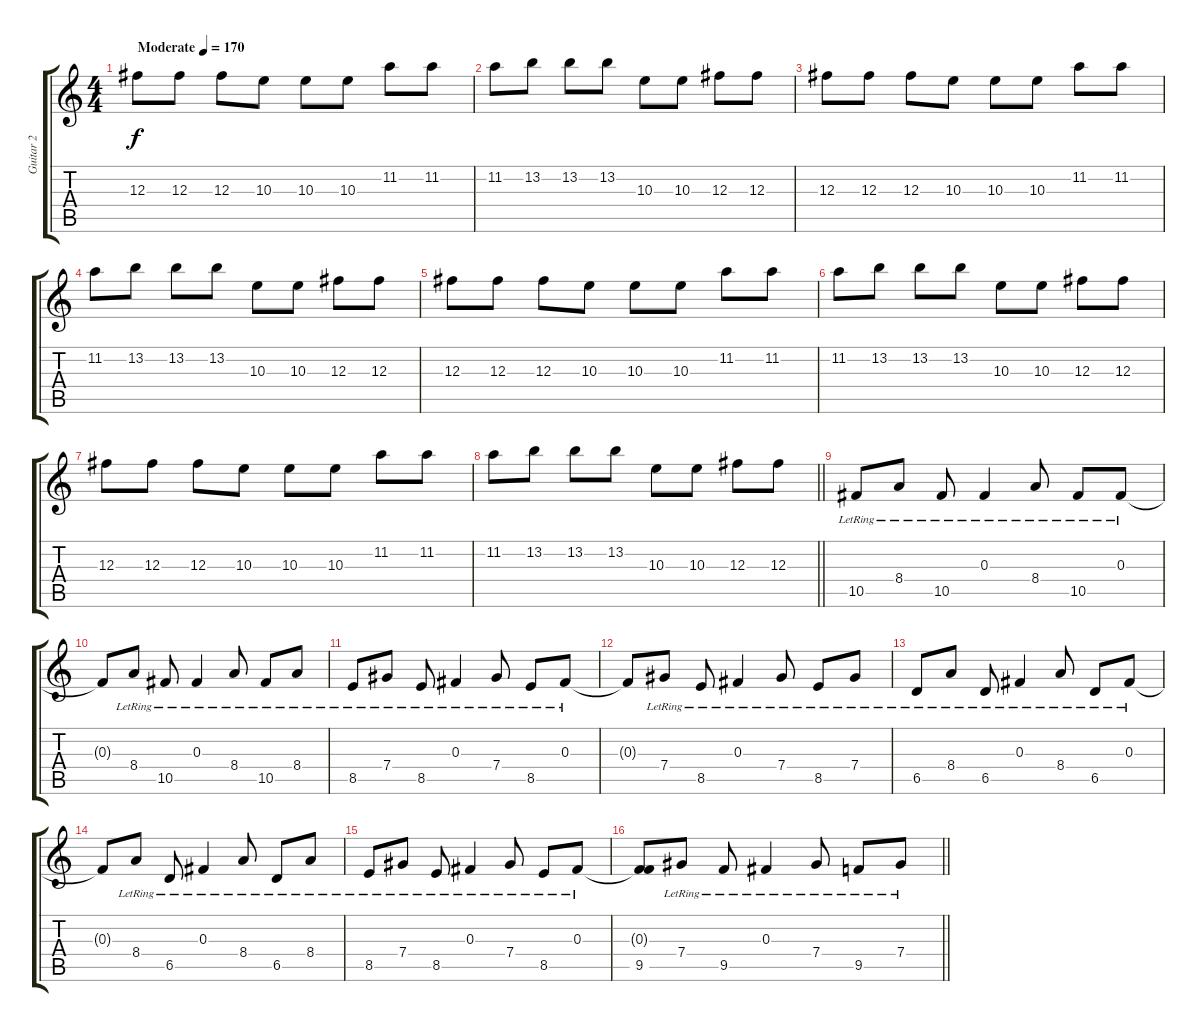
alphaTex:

\track ("Guitar 2" "Guitar 2") {instrument electricguitarjazz}
\staff {score tabs}
\tuning (Eb4 Bb3 Gb3 Db3 Ab2 Eb2) {hide}
\ts (4 4)
\tempo (170 "Moderate")
\clef g2
\ks c
12.3.8{dy f instrument distortionguitar} 12.3.8 12.3.8 10.3.8 10.3.8 10.3.8 11.2.8 11.2.8 |
11.2.8 13.2.8 13.2.8 13.2.8 10.3.8 10.3.8 12.3.8 12.3.8 |
12.3.8 12.3.8 12.3.8 10.3.8 10.3.8 10.3.8 11.2.8 11.2.8 |
11.2.8 13.2.8 13.2.8 13.2.8 10.3.8 10.3.8 12.3.8 12.3.8 |
12.3.8 12.3.8 12.3.8 10.3.8 10.3.8 10.3.8 11.2.8 11.2.8 |
11.2.8 13.2.8 13.2.8 13.2.8 10.3.8 10.3.8 12.3.8 12.3.8 |
12.3.8 12.3.8 12.3.8 10.3.8 10.3.8 10.3.8 11.2.8 11.2.8 |
\barLineRight lightlight
11.2.8 13.2.8 13.2.8 13.2.8 10.3.8 10.3.8 12.3.8 12.3.8 |
\section ("" "")
10.5{lr}.8{instrument electricguitarjazz} 8.4{lr}.8 10.5{lr}.8 0.3{lr}.4 8.4{lr}.8 10.5{lr}.8 0.3{lr}.8 |
0.3{t}.8 8.4{lr}.8 10.5{lr}.8 0.3{lr}.4 8.4{lr}.8 10.5{lr}.8 8.4{lr}.8 |
8.5{lr}.8 7.4{lr}.8 8.5{lr}.8 0.3{lr}.4 7.4{lr}.8 8.5{lr}.8 0.3{lr}.8 |
0.3{t}.8 7.4{lr}.8 8.5{lr}.8 0.3{lr}.4 7.4{lr}.8 8.5{lr}.8 7.4{lr}.8 |
6.5{lr}.8 8.4{lr}.8 6.5{lr}.8 0.3{lr}.4 8.4{lr}.8 6.5{lr}.8 0.3{lr}.8 |
0.3{t}.8 8.4{lr}.8 6.5{lr}.8 0.3{lr}.4 8.4{lr}.8 6.5{lr}.8 8.4{lr}.8 |
8.5{lr}.8 7.4{lr}.8 8.5{lr}.8 0.3{lr}.4 7.4{lr}.8 8.5{lr}.8 0.3{lr}.8 |
\barLineRight lightlight
(0.3{t} 9.5).8 7.4{lr}.8 9.5{lr}.8 0.3{lr}.4 7.4{lr}.8 9.5{lr}.8 7.4{lr}.8
